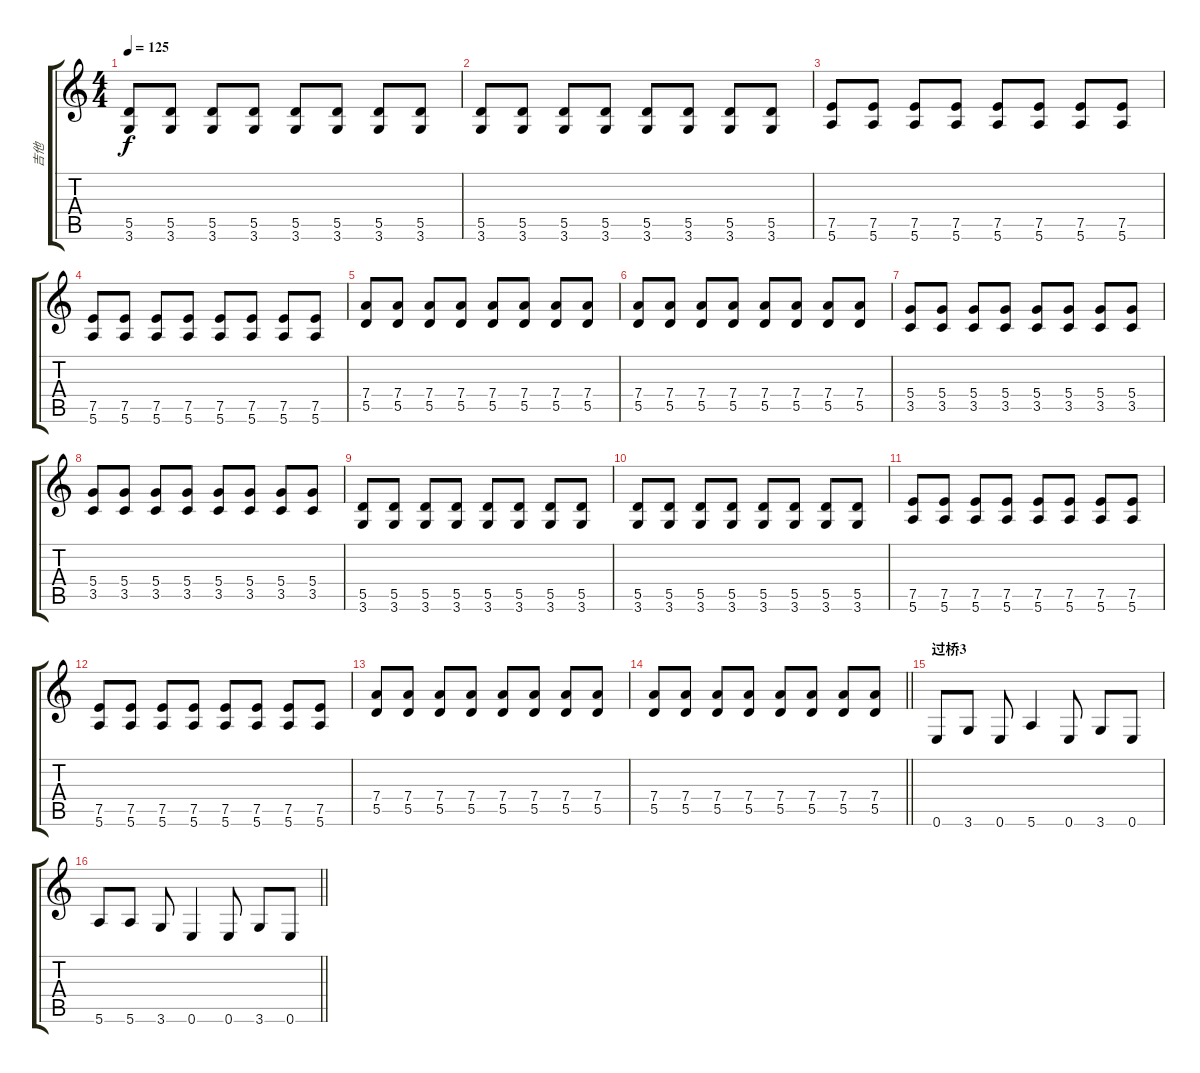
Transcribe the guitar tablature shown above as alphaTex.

\track ("吉他" "吉他") {instrument distortionguitar}
\staff {score tabs}
\tuning (E4 B3 G3 D3 A2 E2) {hide}
\ts (4 4)
\tempo 125
\clef g2
\ks c
(5.5 3.6).8{dy f} (5.5 3.6).8 (5.5 3.6).8 (5.5 3.6).8 (5.5 3.6).8 (5.5 3.6).8 (5.5 3.6).8 (5.5 3.6).8 |
(5.5 3.6).8 (5.5 3.6).8 (5.5 3.6).8 (5.5 3.6).8 (5.5 3.6).8 (5.5 3.6).8 (5.5 3.6).8 (5.5 3.6).8 |
(7.5 5.6).8 (7.5 5.6).8 (7.5 5.6).8 (7.5 5.6).8 (7.5 5.6).8 (7.5 5.6).8 (7.5 5.6).8 (7.5 5.6).8 |
(7.5 5.6).8 (7.5 5.6).8 (7.5 5.6).8 (7.5 5.6).8 (7.5 5.6).8 (7.5 5.6).8 (7.5 5.6).8 (7.5 5.6).8 |
(7.4 5.5).8 (7.4 5.5).8 (7.4 5.5).8 (7.4 5.5).8 (7.4 5.5).8 (7.4 5.5).8 (7.4 5.5).8 (7.4 5.5).8 |
(7.4 5.5).8 (7.4 5.5).8 (7.4 5.5).8 (7.4 5.5).8 (7.4 5.5).8 (7.4 5.5).8 (7.4 5.5).8 (7.4 5.5).8 |
(5.4 3.5).8 (5.4 3.5).8 (5.4 3.5).8 (5.4 3.5).8 (5.4 3.5).8 (5.4 3.5).8 (5.4 3.5).8 (5.4 3.5).8 |
(5.4 3.5).8 (5.4 3.5).8 (5.4 3.5).8 (5.4 3.5).8 (5.4 3.5).8 (5.4 3.5).8 (5.4 3.5).8 (5.4 3.5).8 |
(5.5 3.6).8 (5.5 3.6).8 (5.5 3.6).8 (5.5 3.6).8 (5.5 3.6).8 (5.5 3.6).8 (5.5 3.6).8 (5.5 3.6).8 |
(5.5 3.6).8 (5.5 3.6).8 (5.5 3.6).8 (5.5 3.6).8 (5.5 3.6).8 (5.5 3.6).8 (5.5 3.6).8 (5.5 3.6).8 |
(7.5 5.6).8 (7.5 5.6).8 (7.5 5.6).8 (7.5 5.6).8 (7.5 5.6).8 (7.5 5.6).8 (7.5 5.6).8 (7.5 5.6).8 |
(7.5 5.6).8 (7.5 5.6).8 (7.5 5.6).8 (7.5 5.6).8 (7.5 5.6).8 (7.5 5.6).8 (7.5 5.6).8 (7.5 5.6).8 |
(7.4 5.5).8 (7.4 5.5).8 (7.4 5.5).8 (7.4 5.5).8 (7.4 5.5).8 (7.4 5.5).8 (7.4 5.5).8 (7.4 5.5).8 |
\barLineRight lightlight
(7.4 5.5).8 (7.4 5.5).8 (7.4 5.5).8 (7.4 5.5).8 (7.4 5.5).8 (7.4 5.5).8 (7.4 5.5).8 (7.4 5.5).8 |
\section ("" "过桥3")
0.6.8 3.6.8 0.6.8 5.6.4 0.6.8 3.6.8 0.6.8 |
\barLineRight lightlight
5.6.8 5.6.8 3.6.8 0.6.4 0.6.8 3.6.8 0.6.8
